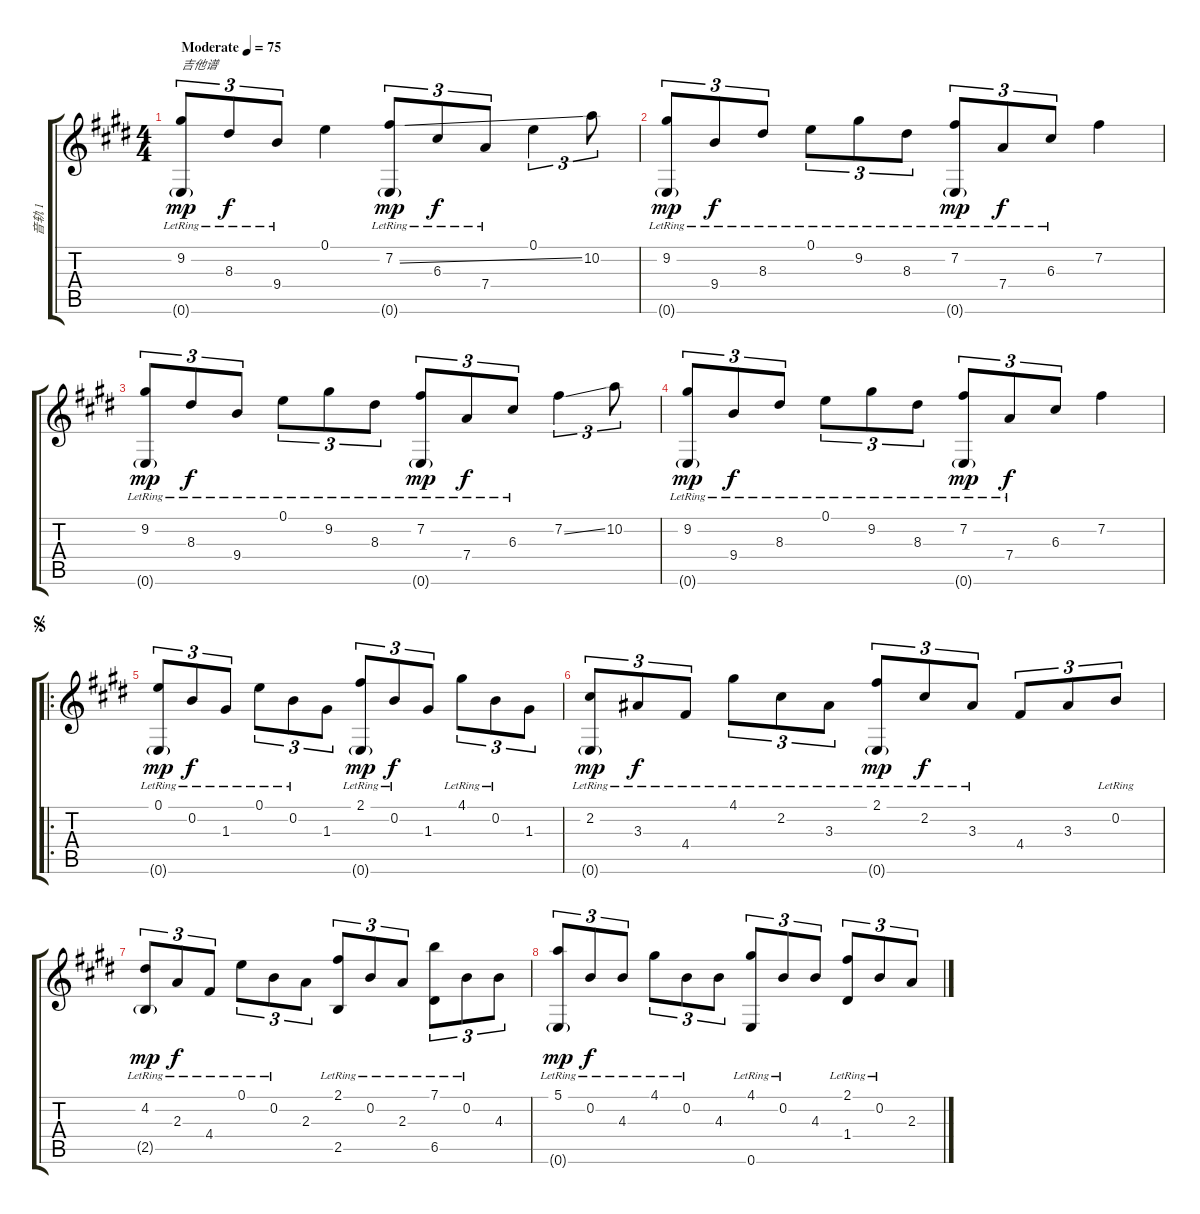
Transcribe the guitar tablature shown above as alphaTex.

\track ("音轨 1" "音轨 1") {instrument acousticguitarnylon}
\staff {score tabs}
\tuning (E4 B3 G3 D3 A2 E2) {hide}
\ts (4 4)
\tempo (75 "Moderate")
\clef g2
\ks e
(9.2{lr} 0.6{g lr}).8{tu (3 2) txt "吉他谱" dy mp instrument acousticguitarnylon} 8.3{lr}.8{tu (3 2) dy f} 9.4{lr}.8{tu (3 2)} 0.1.4 (7.2{ss lr} 0.6{g lr}).8{tu (3 2) dy mp} 6.3{lr}.8{tu (3 2) dy f} 7.4{lr}.8{tu (3 2)} 0.1.4{tu (3 2)} 10.2.8{tu (3 2)} |
(9.2{lr} 0.6{g lr}).8{tu (3 2) dy mp} 9.4{lr}.8{tu (3 2) dy f} 8.3{lr}.8{tu (3 2)} 0.1{lr}.8{tu (3 2)} 9.2{lr}.8{tu (3 2)} 8.3{lr}.8{tu (3 2)} (7.2{lr} 0.6{g lr}).8{tu (3 2) dy mp} 7.4{lr}.8{tu (3 2) dy f} 6.3{lr}.8{tu (3 2)} 7.2.4 |
(9.2{lr} 0.6{g lr}).8{tu (3 2) dy mp} 8.3{lr}.8{tu (3 2) dy f} 9.4{lr}.8{tu (3 2)} 0.1{lr}.8{tu (3 2)} 9.2{lr}.8{tu (3 2)} 8.3{lr}.8{tu (3 2)} (7.2{lr} 0.6{g lr}).8{tu (3 2) dy mp} 7.4{lr}.8{tu (3 2) dy f} 6.3{lr}.8{tu (3 2)} 7.2{ss}.4{tu (3 2)} 10.2.8{tu (3 2)} |
(9.2{lr} 0.6{g lr}).8{tu (3 2) dy mp} 9.4{lr}.8{tu (3 2) dy f} 8.3{lr}.8{tu (3 2)} 0.1{lr}.8{tu (3 2)} 9.2{lr}.8{tu (3 2)} 8.3{lr}.8{tu (3 2)} (7.2{lr} 0.6{g lr}).8{tu (3 2) dy mp} 7.4{lr}.8{tu (3 2) dy f} 6.3.8{tu (3 2)} 7.2.4 |
\ro
\jump segno
(0.1{lr} 0.6{g lr}).8{tu (3 2) dy mp} 0.2{lr}.8{tu (3 2) dy f} 1.3{lr}.8{tu (3 2)} 0.1{lr}.8{tu (3 2)} 0.2{lr}.8{tu (3 2)} 1.3.8{tu (3 2)} (2.1{lr} 0.6{g lr}).8{tu (3 2) dy mp} 0.2{lr}.8{tu (3 2) dy f} 1.3.8{tu (3 2)} 4.1{lr}.8{tu (3 2)} 0.2{lr}.8{tu (3 2)} 1.3.8{tu (3 2)} |
(2.2{lr} 0.6{g lr}).8{tu (3 2) dy mp} 3.3{lr}.8{tu (3 2) dy f} 4.4{lr}.8{tu (3 2)} 4.1{lr}.8{tu (3 2)} 2.2{lr}.8{tu (3 2)} 3.3{lr}.8{tu (3 2)} (2.1{lr} 0.6{g lr}).8{tu (3 2) dy mp} 2.2{lr}.8{tu (3 2) dy f} 3.3{lr}.8{tu (3 2)} 4.4.8{tu (3 2)} 3.3.8{tu (3 2)} 0.2{lr}.8{tu (3 2)} |
(4.2{lr} 2.5{g lr}).8{tu (3 2) dy mp} 2.3{lr}.8{tu (3 2) dy f} 4.4{lr}.8{tu (3 2)} 0.1{lr}.8{tu (3 2)} 0.2{lr}.8{tu (3 2)} 2.3.8{tu (3 2)} (2.1{lr} 2.5{lr}).8{tu (3 2)} 0.2{lr}.8{tu (3 2)} 2.3{lr}.8{tu (3 2)} (7.1{lr} 6.5{lr}).8{tu (3 2)} 0.2{lr}.8{tu (3 2)} 4.3.8{tu (3 2)} |
(5.1{lr} 0.6{g lr}).8{tu (3 2) dy mp} 0.2{lr}.8{tu (3 2) dy f} 4.3{lr}.8{tu (3 2)} 4.1{lr}.8{tu (3 2)} 0.2{lr}.8{tu (3 2)} 4.3.8{tu (3 2)} (4.1{lr} 0.6{lr}).8{tu (3 2)} 0.2{lr}.8{tu (3 2)} 4.3.8{tu (3 2)} (2.1{lr} 1.4{lr}).8{tu (3 2)} 0.2{lr}.8{tu (3 2)} 2.3.8{tu (3 2)}
